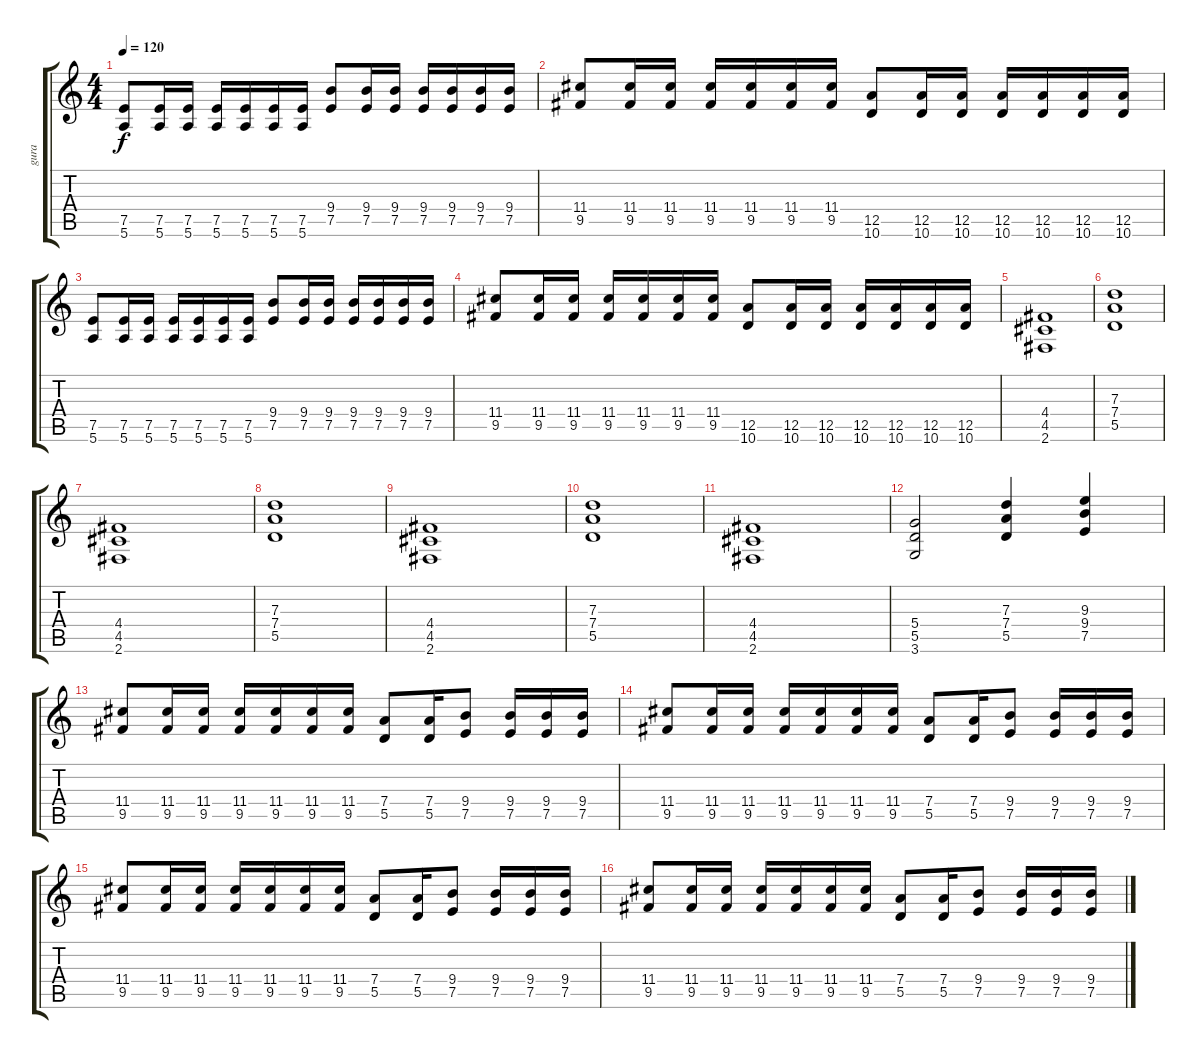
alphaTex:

\track ("gura" "gura") {instrument overdrivenguitar}
\staff {score tabs}
\tuning (E4 B3 G3 D3 A2 E2) {hide}
\ts (4 4)
\tempo 120
\clef g2
\ks c
(7.5 5.6).8{dy f} (7.5 5.6).16 (7.5 5.6).16 (7.5 5.6).16 (7.5 5.6).16 (7.5 5.6).16 (7.5 5.6).16 (9.4 7.5).8 (9.4 7.5).16 (9.4 7.5).16 (9.4 7.5).16 (9.4 7.5).16 (9.4 7.5).16 (9.4 7.5).16 |
(11.4 9.5).8 (11.4 9.5).16 (11.4 9.5).16 (11.4 9.5).16 (11.4 9.5).16 (11.4 9.5).16 (11.4 9.5).16 (12.5 10.6).8 (12.5 10.6).16 (12.5 10.6).16 (12.5 10.6).16 (12.5 10.6).16 (12.5 10.6).16 (12.5 10.6).16 |
(7.5 5.6).8 (7.5 5.6).16 (7.5 5.6).16 (7.5 5.6).16 (7.5 5.6).16 (7.5 5.6).16 (7.5 5.6).16 (9.4 7.5).8 (9.4 7.5).16 (9.4 7.5).16 (9.4 7.5).16 (9.4 7.5).16 (9.4 7.5).16 (9.4 7.5).16 |
(11.4 9.5).8 (11.4 9.5).16 (11.4 9.5).16 (11.4 9.5).16 (11.4 9.5).16 (11.4 9.5).16 (11.4 9.5).16 (12.5 10.6).8 (12.5 10.6).16 (12.5 10.6).16 (12.5 10.6).16 (12.5 10.6).16 (12.5 10.6).16 (12.5 10.6).16 |
(4.4 4.5 2.6).1 |
(7.3 7.4 5.5).1 |
(4.4 4.5 2.6).1 |
(7.3 7.4 5.5).1 |
(4.4 4.5 2.6).1 |
(7.3 7.4 5.5).1 |
(4.4 4.5 2.6).1 |
(5.4 5.5 3.6).2 (7.3 7.4 5.5).4 (9.3 9.4 7.5).4 |
(11.4 9.5).8 (11.4 9.5).16 (11.4 9.5).16 (11.4 9.5).16 (11.4 9.5).16 (11.4 9.5).16 (11.4 9.5).16 (7.4 5.5).8 (7.4 5.5).16 (9.4 7.5).8 (9.4 7.5).16 (9.4 7.5).16 (9.4 7.5).16 |
(11.4 9.5).8 (11.4 9.5).16 (11.4 9.5).16 (11.4 9.5).16 (11.4 9.5).16 (11.4 9.5).16 (11.4 9.5).16 (7.4 5.5).8 (7.4 5.5).16 (9.4 7.5).8 (9.4 7.5).16 (9.4 7.5).16 (9.4 7.5).16 |
(11.4 9.5).8 (11.4 9.5).16 (11.4 9.5).16 (11.4 9.5).16 (11.4 9.5).16 (11.4 9.5).16 (11.4 9.5).16 (7.4 5.5).8 (7.4 5.5).16 (9.4 7.5).8 (9.4 7.5).16 (9.4 7.5).16 (9.4 7.5).16 |
(11.4 9.5).8 (11.4 9.5).16 (11.4 9.5).16 (11.4 9.5).16 (11.4 9.5).16 (11.4 9.5).16 (11.4 9.5).16 (7.4 5.5).8 (7.4 5.5).16 (9.4 7.5).8 (9.4 7.5).16 (9.4 7.5).16 (9.4 7.5).16
